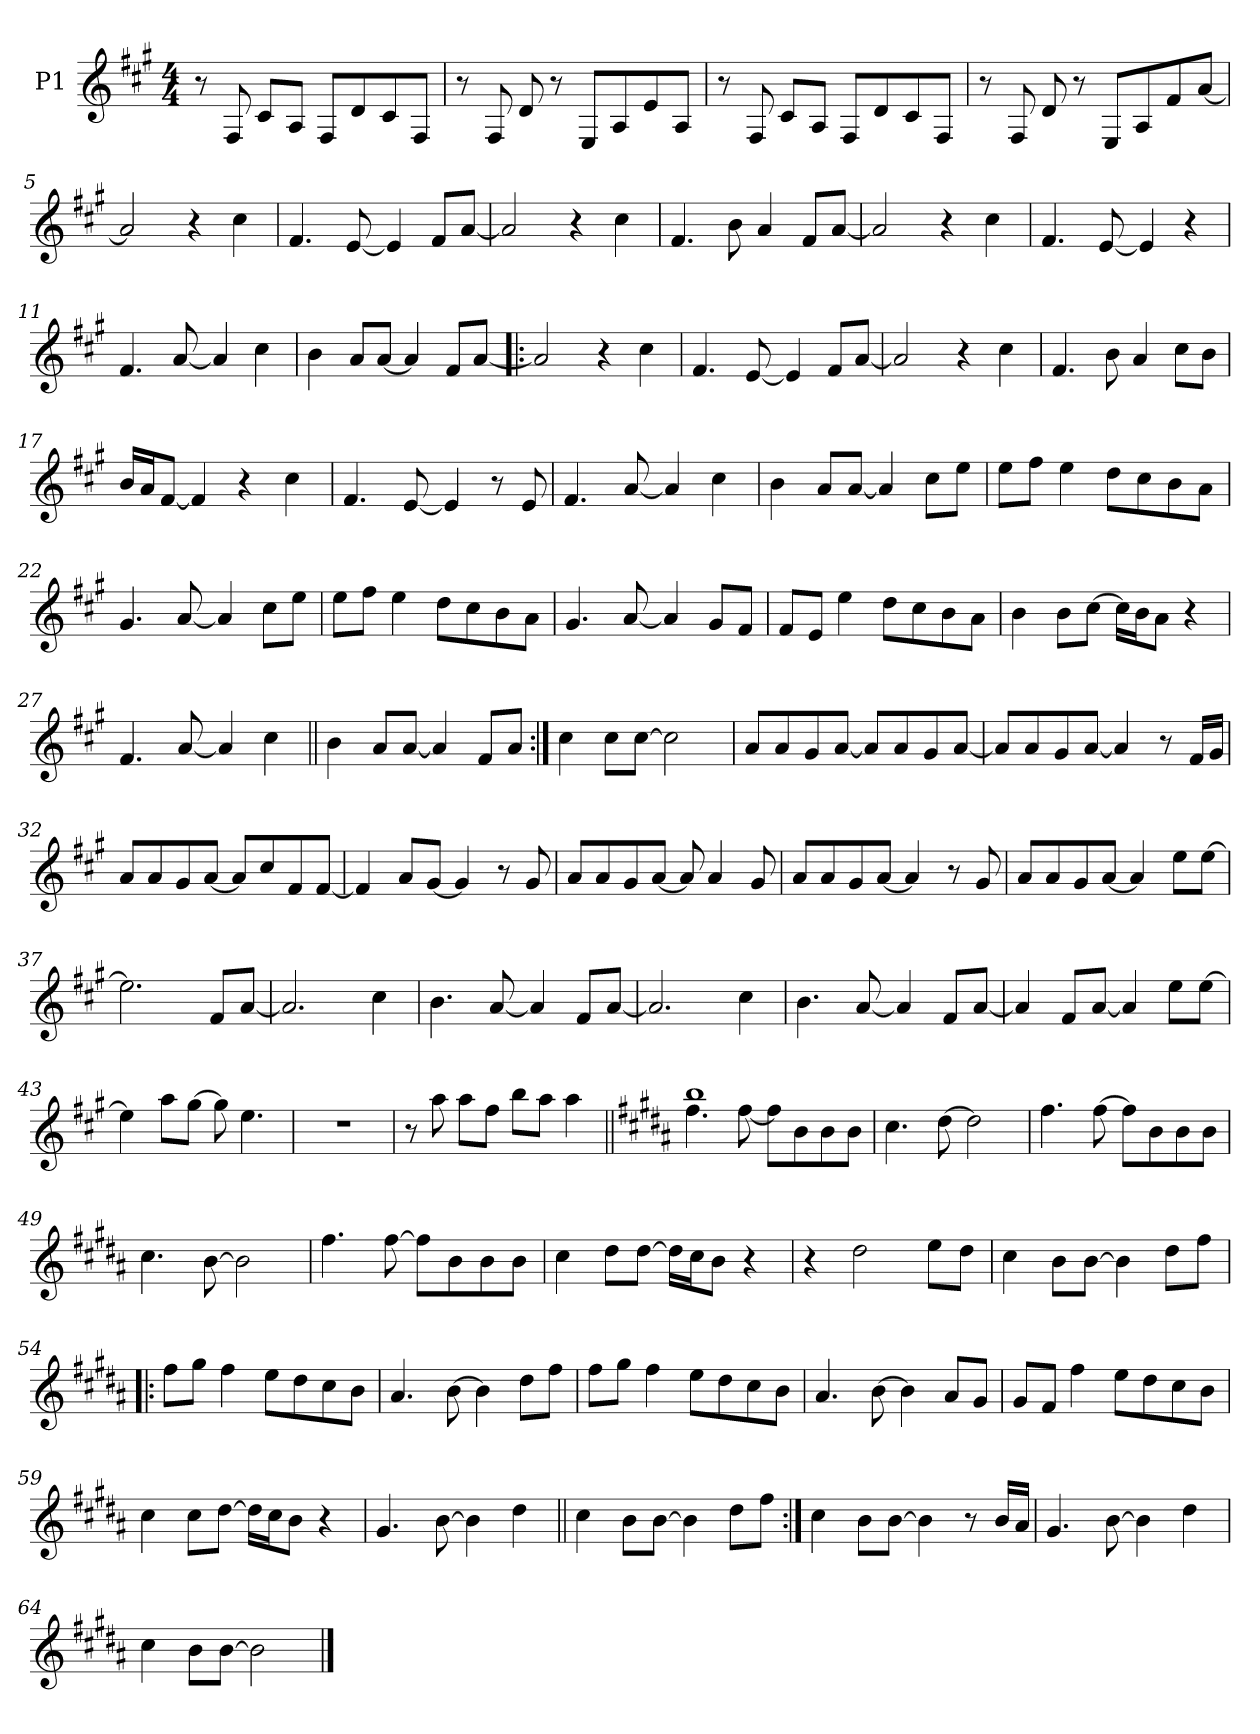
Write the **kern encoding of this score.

**kern
*part1
*staff1
*I"P1
*clefG2
*k[f#c#g#]
*f#:
*M4/4
*MM100
=1
8r
8F#/
8c#/L
8A/J
8F#/L
8d/
8c#/
8F#/J
=2
8r
8F#/
8d/
8r
8E/L
8A/
8e/
8A/J
=3
8r
8F#/
8c#/L
8A/J
8F#/L
8d/
8c#/
8F#/J
=4
8r
8F#/
8d/
8r
8E/L
8A/
8f#/
[<8a/J
!!LO:LB:g=z
=5
2a/]
4r
4cc#\
=6
4.f#/
[<8e/
4e/]
8f#/L
[<8a/J
=7
2a/]
4r
4cc#\
=8
4.f#/
8b\
4a/
8f#/L
[<8a/J
=9
2a/]
4r
4cc#\
=10
4.f#/
[<8e/
4e/]
4r
!!LO:LB:g=z
=11
4.f#/
[<8a/
4a/]
4cc#\
=12
4b\
8a/L
[<8a/J
4a/]
8f#/L
[<8a/J
=13!|:
2a/]
4r
4cc#\
=14
4.f#/
[<8e/
4e/]
8f#/L
[<8a/J
=15
2a/]
4r
4cc#\
=16
4.f#/
8b\
4a/
8cc#\L
8b\J
!!LO:LB:g=z
=17
16b/LL
16a/J
[<8f#/J
4f#/]
4r
4cc#\
=18
4.f#/
[<8e/
4e/]
8r
8e/
=19
4.f#/
[<8a/
4a/]
4cc#\
=20
4b\
8a/L
[<8a/J
4a/]
8cc#\L
8ee\J
=21
8ee\L
8ff#\J
4ee\
8dd\L
8cc#\
8b\
8a\J
!!LO:LB:g=z
=22
4.g#/
[<8a/
4a/]
8cc#\L
8ee\J
=23
8ee\L
8ff#\J
4ee\
8dd\L
8cc#\
8b\
8a\J
=24
4.g#/
[<8a/
4a/]
8g#/L
8f#/J
=25
8f#/L
8e/J
4ee\
8dd\L
8cc#\
8b\
8a\J
=26
4b\
8b\L
[>8cc#\J
16cc#\LL]
16b\J
8a\J
4r
!!LO:LB:g=z
=27
4.f#/
[<8a/
4a/]
4cc#\
=28||
4b\
8a/L
[<8a/J
4a/]
8f#/L
8a/J
=29:|!
4cc#\
8cc#\L
[>8cc#\J
2cc#\]
=30
8a/L
8a/
8g#/
[<8a/J
8a/L]
8a/
8g#/
[<8a/J
!!LO:LB:g=z
=31
8a/L]
8a/
8g#/
[<8a/J
4a/]
8r
16f#/LL
16g#/JJ
=32
8a/L
8a/
8g#/
[<8a/J
8a/L]
8cc#/
8f#/
[<8f#/J
=33
4f#/]
8a/L
[<8g#/J
4g#/]
8r
8g#/
=34
8a/L
8a/
8g#/
[<8a/J
8a/]
4a/
8g#/
!!LO:LB:g=z
=35
8a/L
8a/
8g#/
[<8a/J
4a/]
8r
8g#/
=36
8a/L
8a/
8g#/
[<8a/J
4a/]
8ee\L
[>8ee\J
=37
2.ee\]
8f#/L
[<8a/J
=38
2.a/]
4cc#\
=39
4.b\
[<8a/
4a/]
8f#/L
[<8a/J
=40
2.a/]
4cc#\
!!LO:LB:g=z
=41
4.b\
[<8a/
4a/]
8f#/L
[<8a/J
=42
4a/]
8f#/L
[<8a/J
4a/]
8ee\L
[>8ee\J
=43
4ee\]
8aa\L
[>8gg#\J
8gg#\]
4.ee\
=44
1r
=45
8r
8aa\
8aa\L
8ff#\J
8bb\L
8aa\J
4aa\
!!LO:LB:g=z
=46||
*k[f#c#g#d#a#]
*g#:
*^
1bb	4.ff#\
.	[<8ff#\
.	8ff#\L]
.	8b\
.	8b\
.	8b\J
*v	*v
=47
4.cc#\
[>8dd#\
2dd#\]
=48
4.ff#\
[>8ff#\
8ff#\L]
8b\
8b\
8b\J
=49
4.cc#\
[>8b\
2b\]
=50
4.ff#\
[>8ff#\
8ff#\L]
8b\
8b\
8b\J
!!LO:LB:g=z
=51
4cc#\
8dd#\L
[>8dd#\J
16dd#\LL]
16cc#\J
8b\J
4r
=52
4r
2dd#\
8ee\L
8dd#\J
=53
4cc#\
8b\L
[>8b\J
4b\]
8dd#\L
8ff#\J
=54!|:
8ff#\L
8gg#\J
4ff#\
8ee\L
8dd#\
8cc#\
8b\J
=55
4.a#/
[>8b\
4b\]
8dd#\L
8ff#\J
!!LO:PB:g=z
=56
8ff#\L
8gg#\J
4ff#\
8ee\L
8dd#\
8cc#\
8b\J
=57
4.a#/
[>8b\
4b\]
8a#/L
8g#/J
=58
8g#/L
8f#/J
4ff#\
8ee\L
8dd#\
8cc#\
8b\J
=59
4cc#\
8cc#\L
[>8dd#\J
16dd#\LL]
16cc#\J
8b\J
4r
!!LO:LB:g=z
=60
4.g#/
[>8b\
4b\]
4dd#\
=61||
4cc#\
8b\L
[>8b\J
4b\]
8dd#\L
8ff#\J
=62:|!
4cc#\
8b\L
[>8b\J
4b\]
8r
16b/LL
16a#/JJ
=63
4.g#/
[>8b\
4b\]
4dd#\
=64
4cc#\
8b\L
[>8b\J
2b\]
==
*-
